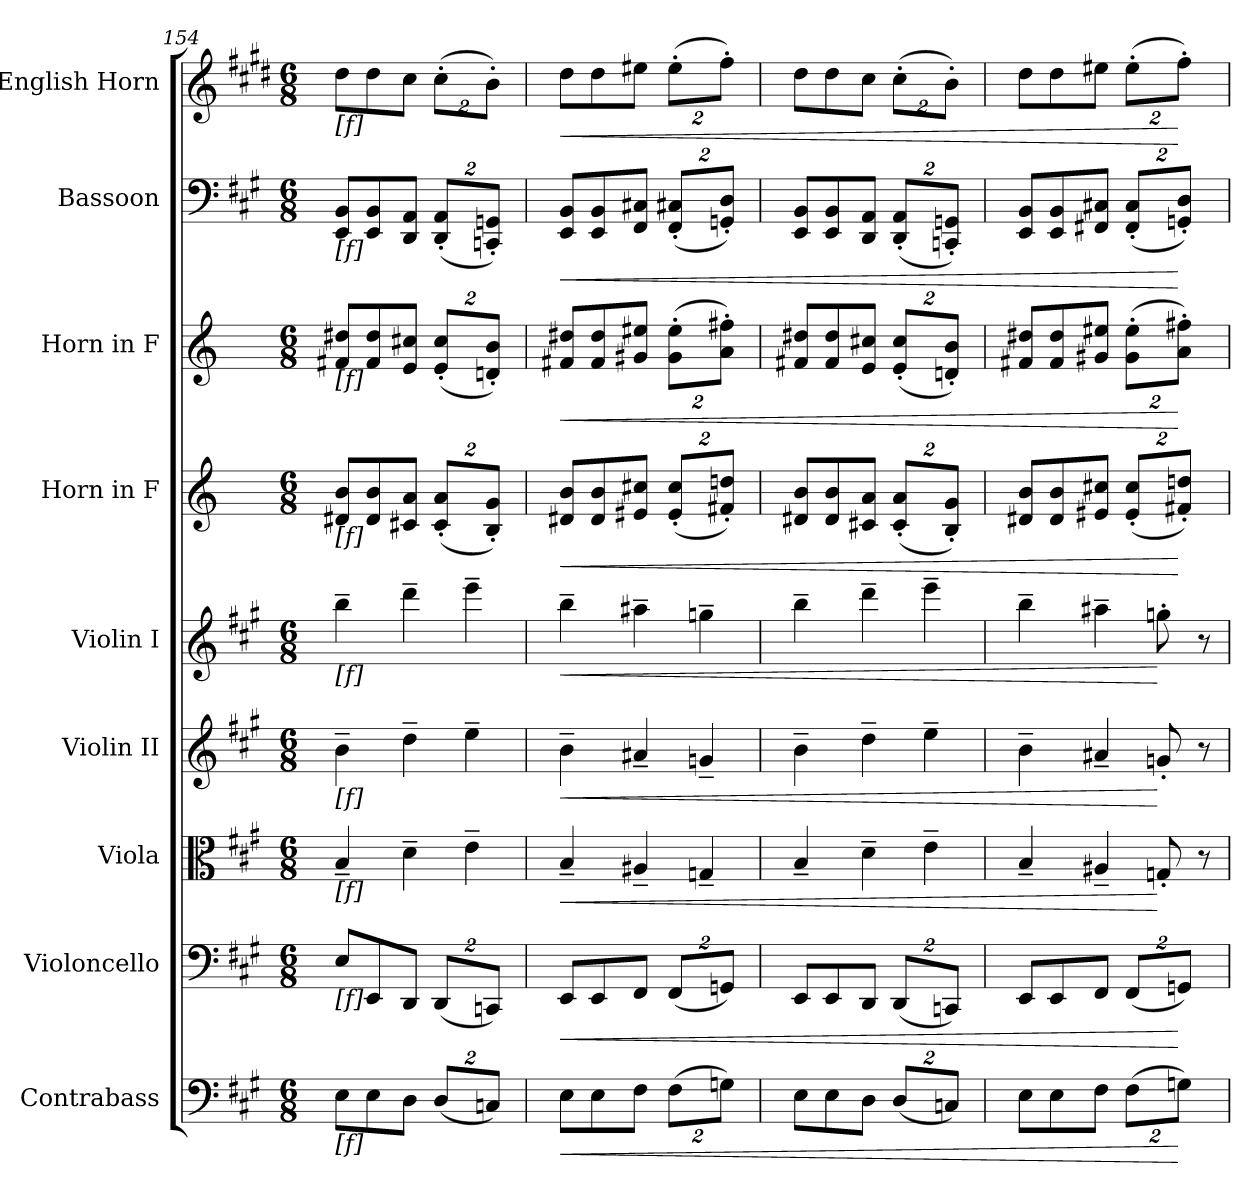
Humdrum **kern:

**kern	**dynam	**kern	**dynam	**kern	**dynam	**kern	**dynam	**kern	**dynam	**kern	**dynam	**kern	**dynam	**kern	**dynam	**kern	**dynam
*part9	*part9	*part8	*part8	*part7	*part7	*part6	*part6	*part5	*part5	*part4	*part4	*part3	*part3	*part2	*part2	*part1	*part1
*staff9	*staff9	*staff8	*staff8	*staff7	*staff7	*staff6	*staff6	*staff5	*staff5	*staff4	*staff4	*staff3	*staff3	*staff2	*staff2	*staff1	*staff1
*I"Contrabass	*	*I"Violoncello	*	*I"Viola	*	*I"Violin II	*	*I"Violin I	*	*I"Horn in F	*	*I"Horn in F	*	*I"Bassoon	*	*I"English Horn	*
*I'Cb.	*	*I'Vc.	*	*I'Vla.	*	*I'Vln. II	*	*I'Vln. I	*	*I'Hn.	*	*I'Hn.	*	*I'Bsn.	*	*I'Eng. Hn.	*
!!LO:PB:g=z
*clefF4	*	*clefF4	*	*clefC3	*	*clefG2	*	*clefG2	*	*clefG2	*	*clefG2	*	*clefF4	*	*clefG2	*
*ITrd7c12	*	*	*	*	*	*	*	*	*	*ITrd4c7	*	*ITrd4c7	*	*	*	*ITrd4c7	*
*k[f#c#g#]	*	*k[f#c#g#]	*	*k[f#c#g#]	*	*k[f#c#g#]	*	*k[f#c#g#]	*	*k[b-]	*	*k[b-]	*	*k[f#c#g#]	*	*k[f#c#g#]	*
*A:	*	*A:	*	*A:	*	*A:	*	*A:	*	*F:	*	*F:	*	*A:	*	*A:	*
*M6/8	*	*M6/8	*	*M6/8	*	*M6/8	*	*M6/8	*	*M6/8	*	*M6/8	*	*M6/8	*	*M6/8	*
*MM144	*	*MM144	*	*MM144	*	*MM144	*	*MM144	*	*MM144	*	*MM144	*	*MM144	*	*MM144	*
=154	=154	=154	=154	=154	=154	=154	=154	=154	=154	=154	=154	=154	=154	=154	=154	=154	=154
!	!	!	!	!	!	!	!	!	!	!	!	!	!	!	!	!LO:TX:b:t=[f]	!
!	!	!	!	!	!	!	!	!	!	!	!	!	!	!LO:TX:b:t=[f]	!	!	!
!	!	!	!	!	!	!	!	!	!	!	!	!LO:TX:b:t=[f]	!	!	!	!	!
!	!	!	!	!	!	!	!	!	!	!LO:TX:b:t=[f]	!	!	!	!	!	!	!
!	!	!	!	!	!	!	!	!LO:TX:b:t=[f]	!	!	!	!	!	!	!	!	!
!	!	!	!	!	!	!LO:TX:b:t=[f]	!	!	!	!	!	!	!	!	!	!	!
!	!	!	!	!LO:TX:b:t=[f]	!	!	!	!	!	!	!	!	!	!	!	!	!
!	!	!LO:TX:b:t=[f]	!	!	!	!	!	!	!	!	!	!	!	!	!	!	!
!LO:TX:b:t=[f]	!	!	!	!	!	!	!	!	!	!	!	!	!	!	!	!	!
8EEi\L	.	8Ei/L	.	4B~i/	.	4b~i\	.	4bb~i\	.	8G#Xi/ 8eiL	.	8Bni/ 8g#XiL	.	8EEi/ 8BBiL	.	8g#i\L	.
8EEi\	.	8EEi/	.	.	.	.	.	.	.	8G#i/ 8ei	.	8Bi/ 8g#i	.	8EEi/ 8BBi	.	8g#i\	.
8DDi\J	.	8DDi/J	.	4d~i\	.	4dd~i\	.	4ddd~i\	.	8F#Xi/ 8diJ	.	8Ai/ 8f#XiJ	.	8DDi/ 8AAiJ	.	8f#i\J	.
*Xbrackettup	*	*Xbrackettup	*	*	*	*	*	*	*	*Xbrackettup	*	*Xbrackettup	*	*Xbrackettup	*	*Xbrackettup	*
(16%3DDi/L	.	(16%3DDi/L	.	.	.	.	.	.	.	(16%3F#i/' 16%3di'L	.	(16%3Ai/' 16%3f#i'L	.	(16%3DDi/' 16%3AAi'L	.	(16%3f#'i\L	.
.	.	.	.	4e~i\	.	4ee~i\	.	4eee~i\	.	.	.	.	.	.	.	.	.
16%3CCni/J)	.	16%3CCni/J)	.	.	.	.	.	.	.	16%3Ei/' 16%3ci'J)	.	16%3Gni/' 16%3ei'J)	.	16%3CCni/' 16%3GGni'J)	.	16%3e'i\J)	.
=155	=155	=155	=155	=155	=155	=155	=155	=155	=155	=155	=155	=155	=155	=155	=155	=155	=155
!	!LO:HP:b	!	!LO:HP:b	!	!LO:HP:b	!	!LO:HP:b	!	!LO:HP:b	!	!LO:HP:b	!	!LO:HP:b	!	!LO:HP:b	!	!LO:HP:b
8EEi\L	<	8EEi/L	<	4B~i/	<	4b~i\	<	4bb~i\	<	8G#Xi/ 8eiL	<	8Bni/ 8g#XiL	<	8EEi/ 8BBiL	<	8g#i\L	<
8EEi\	.	8EEi/	.	.	.	.	.	.	.	8G#i/ 8ei	.	8Bi/ 8g#i	.	8EEi/ 8BBi	.	8g#i\	.
8FF#i\J	.	8FF#i/J	.	4A#X~i/	.	4a#X~i/	.	4aa#X~i\	.	8A#Xi/ 8f#XiJ	.	8c#Xi/ 8a#XiJ	.	8FF#i/ 8C#XiJ	.	8a#Xi\J	.
(16%3FF#i\L	.	(16%3FF#i/L	.	.	.	.	.	.	.	(16%3A#i/' 16%3f#i'L	.	(16%3c#i\' 16%3a#i'L	.	(16%3FF#i/' 16%3C#Xi'L	.	(16%3a#'i\L	.
.	.	.	.	4Gn~i/	.	4gn~i/	.	4ggn~i\	.	.	.	.	.	.	.	.	.
16%3GGni\J)	.	16%3GGni/J)	.	.	.	.	.	.	.	16%3Bni/' 16%3gni'J)	.	16%3di\' 16%3bni'J)	.	16%3GGni/' 16%3Di'J)	.	16%3b'i\J)	.
=156	=156	=156	=156	=156	=156	=156	=156	=156	=156	=156	=156	=156	=156	=156	=156	=156	=156
8EEi\L	.	8EEi/L	.	4B~i/	.	4b~i\	.	4bb~i\	.	8G#Xi/ 8eiL	.	8Bni/ 8g#XiL	.	8EEi/ 8BBiL	.	8g#i\L	.
8EEi\	.	8EEi/	.	.	.	.	.	.	.	8G#i/ 8ei	.	8Bi/ 8g#i	.	8EEi/ 8BBi	.	8g#i\	.
8DDi\J	.	8DDi/J	.	4d~i\	.	4dd~i\	.	4ddd~i\	.	8F#Xi/ 8diJ	.	8Ai/ 8f#XiJ	.	8DDi/ 8AAiJ	.	8f#i\J	.
(16%3DDi/L	.	(16%3DDi/L	.	.	.	.	.	.	.	(16%3F#i/' 16%3di'L	.	(16%3Ai/' 16%3f#i'L	.	(16%3DDi/' 16%3AAi'L	.	(16%3f#'i\L	.
.	.	.	.	4e~i\	.	4ee~i\	.	4eee~i\	.	.	.	.	.	.	.	.	.
16%3CCni/J)	.	16%3CCni/J)	.	.	.	.	.	.	.	16%3Ei/' 16%3ci'J)	.	16%3Gni/' 16%3ei'J)	.	16%3CCni/' 16%3GGni'J)	.	16%3e'i\J)	.
=157	=157	=157	=157	=157	=157	=157	=157	=157	=157	=157	=157	=157	=157	=157	=157	=157	=157
8EEi\L	.	8EEi/L	.	4B~i/	.	4b~i\	.	4bb~i\	.	8G#Xi/ 8eiL	.	8Bni/ 8g#XiL	.	8EEi/ 8BBiL	.	8g#i\L	.
8EEi\	.	8EEi/	.	.	.	.	.	.	.	8G#i/ 8ei	.	8Bi/ 8g#i	.	8EEi/ 8BBi	.	8g#i\	.
8FF#i\J	.	8FF#i/J	.	4A#X~i/	.	4a#X~i/	.	4aa#X~i\	.	8A#Xi/ 8f#XiJ	.	8c#Xi/ 8a#XiJ	.	8FF#Xi/ 8C#XiJ	.	8a#Xi\J	.
(16%3FF#i\L	.	(16%3FF#i/L	.	.	.	.	.	.	.	(16%3A#i/' 16%3f#i'L	.	(16%3c#i\' 16%3a#i'L	.	(16%3FF#i/' 16%3C#i'L	.	(16%3a#'i\L	.
.	.	.	.	8Gn'i/	[	8gn'i/	[	8ggn'i\	[	.	.	.	.	.	.	.	.
16%3GGni\J)	[	16%3GGni/J)	[	.	.	.	.	.	.	16%3Bni/' 16%3gni'J)	[	16%3di\' 16%3bni'J)	[	16%3GGni/' 16%3Di'J)	[	16%3b'i\J)	[
.	.	.	.	8r	.	8r	.	8r	.	.	.	.	.	.	.	.	.
=	=	=	=	=	=	=	=	=	=	=	=	=	=	=	=	=	=
*-	*-	*-	*-	*-	*-	*-	*-	*-	*-	*-	*-	*-	*-	*-	*-	*-	*-
